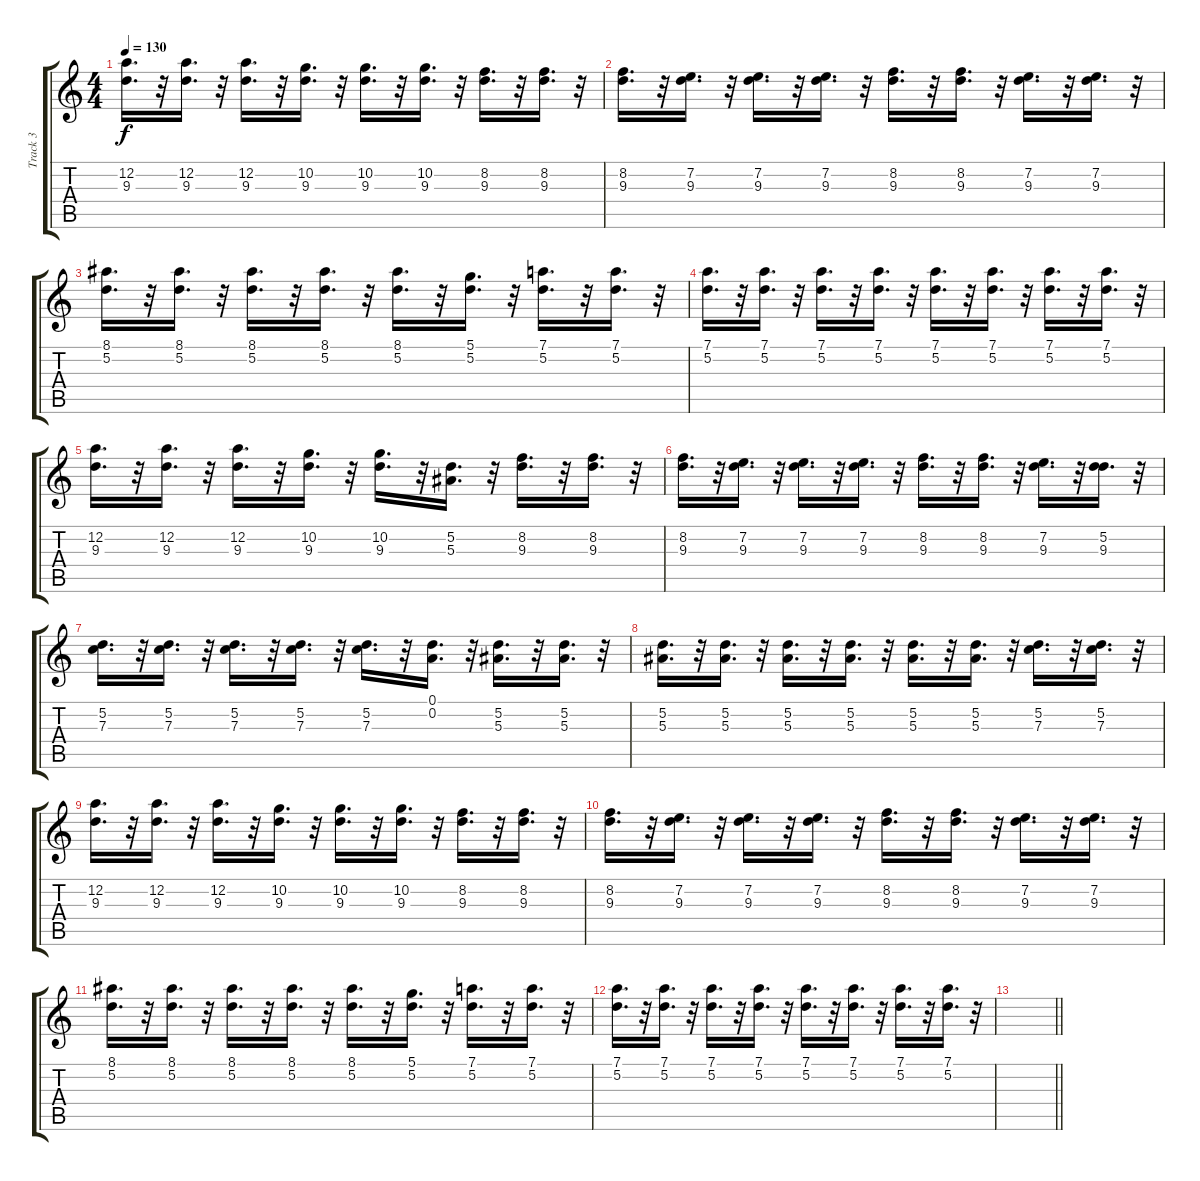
\track ("Track 3" "Track 3") {instrument overdrivenguitar}
\staff {score tabs}
\tuning (D4 A3 F3 C3 G2 C2) {hide}
\ts (4 4)
\tempo 130
\clef g2
\ks c
(12.2 9.3).16{d dy f} r.32 (12.2 9.3).16{d} r.32 (12.2 9.3).16{d} r.32 (10.2 9.3).16{d} r.32 (10.2 9.3).16{d} r.32 (10.2 9.3).16{d} r.32 (8.2 9.3).16{d} r.32 (8.2 9.3).16{d} r.32 |
(8.2 9.3).16{d} r.32 (7.2 9.3).16{d} r.32 (7.2 9.3).16{d} r.32 (7.2 9.3).16{d} r.32 (8.2 9.3).16{d} r.32 (8.2 9.3).16{d} r.32 (7.2 9.3).16{d} r.32 (7.2 9.3).16{d} r.32 |
(8.1 5.2).16{d} r.32 (8.1 5.2).16{d} r.32 (8.1 5.2).16{d} r.32 (8.1 5.2).16{d} r.32 (8.1 5.2).16{d} r.32 (5.1 5.2).16{d} r.32 (7.1 5.2).16{d} r.32 (7.1 5.2).16{d} r.32 |
(7.1 5.2).16{d} r.32 (7.1 5.2).16{d} r.32 (7.1 5.2).16{d} r.32 (7.1 5.2).16{d} r.32 (7.1 5.2).16{d} r.32 (7.1 5.2).16{d} r.32 (7.1 5.2).16{d} r.32 (7.1 5.2).16{d} r.32 |
(12.2 9.3).16{d} r.32 (12.2 9.3).16{d} r.32 (12.2 9.3).16{d} r.32 (10.2 9.3).16{d} r.32 (10.2 9.3).16{d} r.32 (5.2 5.3).16{d} r.32 (8.2 9.3).16{d} r.32 (8.2 9.3).16{d} r.32 |
(8.2 9.3).16{d} r.32 (7.2 9.3).16{d} r.32 (7.2 9.3).16{d} r.32 (7.2 9.3).16{d} r.32 (8.2 9.3).16{d} r.32 (8.2 9.3).16{d} r.32 (7.2 9.3).16{d} r.32 (5.2 9.3).16{d} r.32 |
(5.2 7.3).16{d} r.32 (5.2 7.3).16{d} r.32 (5.2 7.3).16{d} r.32 (5.2 7.3).16{d} r.32 (5.2 7.3).16{d} r.32 (0.1 0.2).16{d} r.32 (5.2 5.3).16{d} r.32 (5.2 5.3).16{d} r.32 |
(5.2 5.3).16{d} r.32 (5.2 5.3).16{d} r.32 (5.2 5.3).16{d} r.32 (5.2 5.3).16{d} r.32 (5.2 5.3).16{d} r.32 (5.2 5.3).16{d} r.32 (5.2 7.3).16{d} r.32 (5.2 7.3).16{d} r.32 |
(12.2 9.3).16{d} r.32 (12.2 9.3).16{d} r.32 (12.2 9.3).16{d} r.32 (10.2 9.3).16{d} r.32 (10.2 9.3).16{d} r.32 (10.2 9.3).16{d} r.32 (8.2 9.3).16{d} r.32 (8.2 9.3).16{d} r.32 |
(8.2 9.3).16{d} r.32 (7.2 9.3).16{d} r.32 (7.2 9.3).16{d} r.32 (7.2 9.3).16{d} r.32 (8.2 9.3).16{d} r.32 (8.2 9.3).16{d} r.32 (7.2 9.3).16{d} r.32 (7.2 9.3).16{d} r.32 |
(8.1 5.2).16{d} r.32 (8.1 5.2).16{d} r.32 (8.1 5.2).16{d} r.32 (8.1 5.2).16{d} r.32 (8.1 5.2).16{d} r.32 (5.1 5.2).16{d} r.32 (7.1 5.2).16{d} r.32 (7.1 5.2).16{d} r.32 |
(7.1 5.2).16{d} r.32 (7.1 5.2).16{d} r.32 (7.1 5.2).16{d} r.32 (7.1 5.2).16{d} r.32 (7.1 5.2).16{d} r.32 (7.1 5.2).16{d} r.32 (7.1 5.2).16{d} r.32 (7.1 5.2).16{d} r.32 |
\barLineRight lightlight
